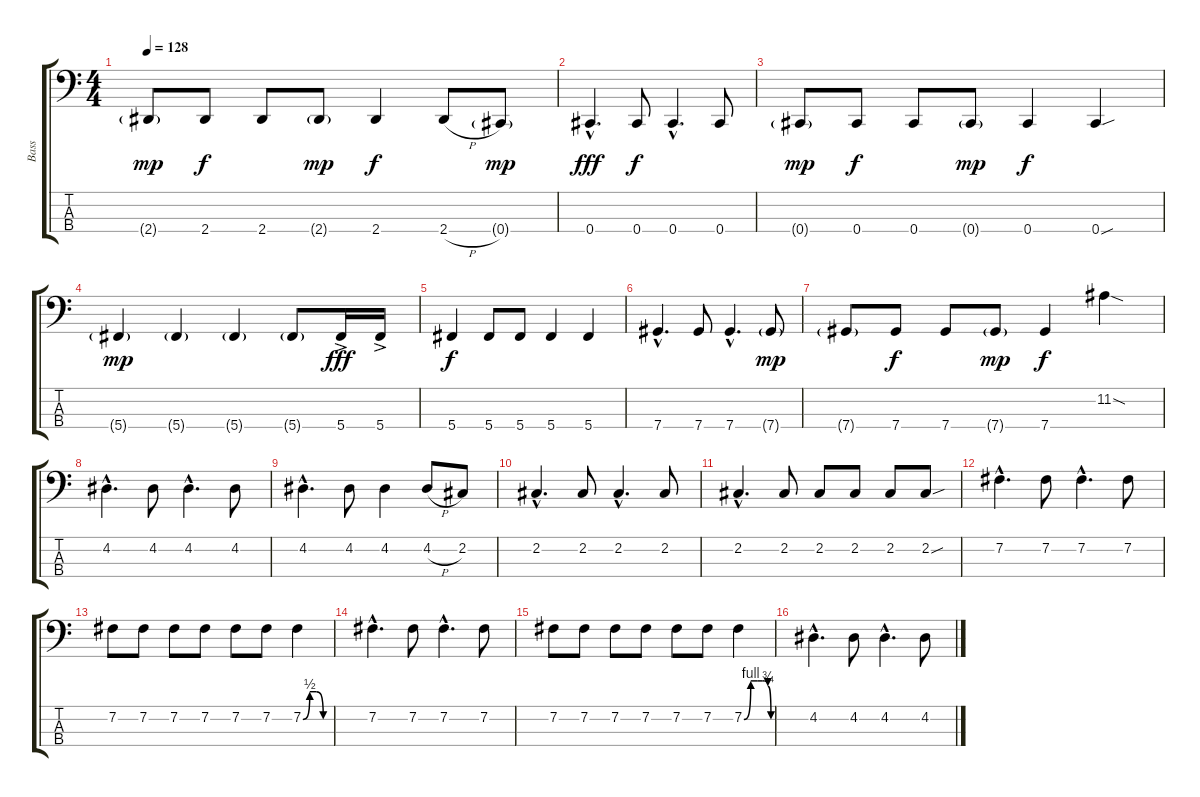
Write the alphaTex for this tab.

\track ("Bass" "Bass") {instrument acousticguitarnylon}
\staff {score tabs}
\tuning (E2 B1 Gb1 Db1) {hide}
\ts (4 4)
\tempo 128
\clef f4
\ks c
2.4{g}.8{dy mp} 2.4.8{dy f} 2.4.8 2.4{g}.8{dy mp} 2.4.4{dy f} 2.4{h}.8 0.4{g}.8{dy mp} |
0.4{hac}.4{d dy fff} 0.4.8{dy f} 0.4{hac}.4{d} 0.4.8 |
0.4{g}.8{dy mp} 0.4.8{dy f} 0.4.8 0.4{g}.8{dy mp} 0.4.4{dy f} 0.4{sou}.4 |
5.4{g}.4{dy mp} 5.4{g}.4 5.4{g}.4 5.4{g}.8 5.4{ac}.16{dy fff} 5.4{ac}.16 |
5.4.4{dy f} 5.4.8 5.4.8 5.4.4 5.4.4 |
7.4{hac}.4{d volume 16 instrument slapbass1} 7.4.8 7.4{hac}.4{d} 7.4{g}.8{dy mp} |
7.4{g}.8 7.4.8{dy f} 7.4.8 7.4{g}.8{dy mp} 7.4.4{dy f} 11.2{sod}.4{volume 16 instrument distortionguitar} |
4.2{hac}.4{d} 4.2.8 4.2{hac}.4{d} 4.2.8 |
4.2{hac}.4{d} 4.2.8 4.2.4 4.2{h}.8 2.2.8 |
2.2{hac}.4{d} 2.2.8 2.2{hac}.4{d} 2.2.8 |
2.2{hac}.4{d} 2.2.8 2.2.8 2.2.8 2.2.8 2.2{sou}.8 |
7.2{hac}.4{d} 7.2.8 7.2{hac}.4{d} 7.2.8 |
7.2.8 7.2.8 7.2.8 7.2.8 7.2.8 7.2.8 7.2{be (custom 0 0 15 2 30 2 45 0 60 0)}.4 |
7.2{hac}.4{d} 7.2.8 7.2{hac}.4{d} 7.2.8 |
7.2.8 7.2.8 7.2.8 7.2.8 7.2.8 7.2.8 7.2{be (custom 0 0 15 4 30 4 41 4 45 4 53 3 60 0)}.4 |
4.2{hac}.4{d} 4.2.8 4.2{hac}.4{d} 4.2.8
